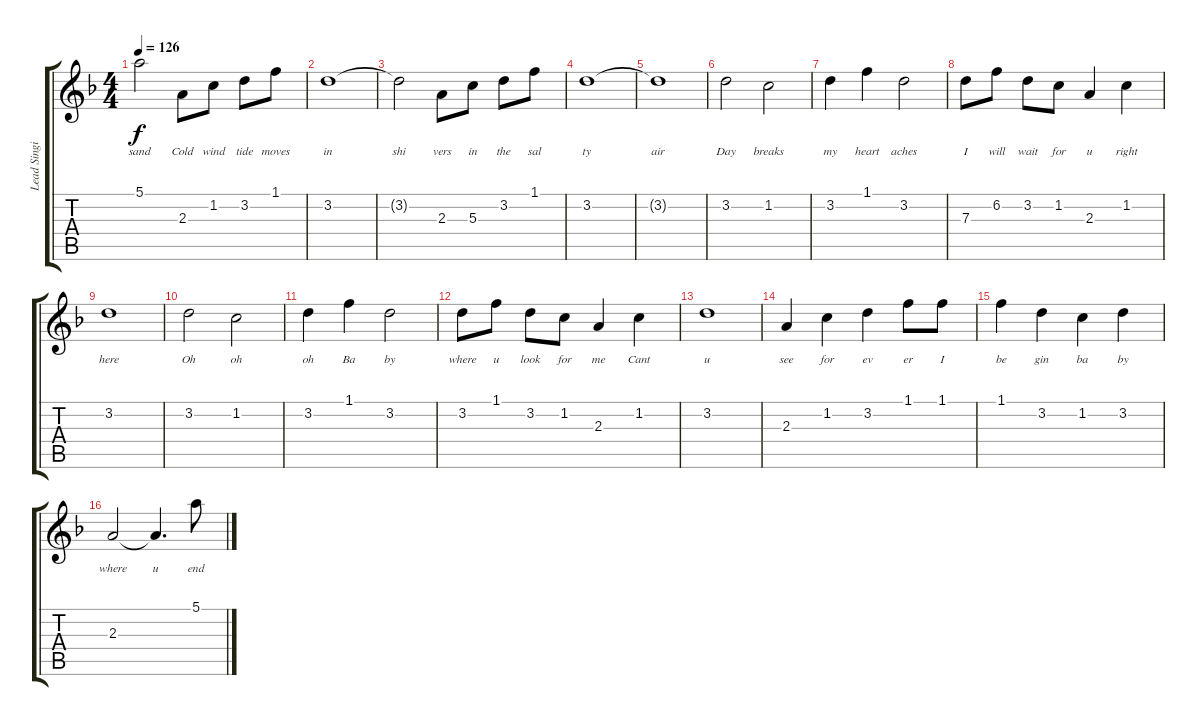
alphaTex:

\track ("Lead Singing" "Lead Singi") {instrument acousticguitarsteel}
\staff {score tabs}
\tuning (E4 B3 G3 D3 A2 E2) {hide}
\ts (4 4)
\tempo 126
\clef g2
\ks dminor
5.1.2{lyrics (0 "sand") lyrics (1 "") lyrics (2 "") lyrics (3 "") lyrics (4 "") dy f} 2.3.8{lyrics (0 "Cold") lyrics (1 "") lyrics (2 "") lyrics (3 "") lyrics (4 "")} 1.2.8{lyrics (0 "wind") lyrics (1 "") lyrics (2 "") lyrics (3 "") lyrics (4 "")} 3.2.8{lyrics (0 "tide") lyrics (1 "") lyrics (2 "") lyrics (3 "") lyrics (4 "")} 1.1.8{lyrics (0 "moves") lyrics (1 "") lyrics (2 "") lyrics (3 "") lyrics (4 "")} |
3.2.1{lyrics (0 "in") lyrics (1 "") lyrics (2 "") lyrics (3 "") lyrics (4 "")} |
3.2{t}.2{lyrics (0 "shi") lyrics (1 "") lyrics (2 "") lyrics (3 "") lyrics (4 "")} 2.3.8{lyrics (0 "vers") lyrics (1 "") lyrics (2 "") lyrics (3 "") lyrics (4 "")} 5.3.8{lyrics (0 "in") lyrics (1 "") lyrics (2 "") lyrics (3 "") lyrics (4 "")} 3.2.8{lyrics (0 "the") lyrics (1 "") lyrics (2 "") lyrics (3 "") lyrics (4 "")} 1.1.8{lyrics (0 "sal") lyrics (1 "") lyrics (2 "") lyrics (3 "") lyrics (4 "")} |
3.2.1{lyrics (0 "ty") lyrics (1 "") lyrics (2 "") lyrics (3 "") lyrics (4 "")} |
3.2{t}.1{lyrics (0 "air") lyrics (1 "") lyrics (2 "") lyrics (3 "") lyrics (4 "")} |
3.2.2{lyrics (0 "Day") lyrics (1 "") lyrics (2 "") lyrics (3 "") lyrics (4 "")} 1.2.2{lyrics (0 "breaks") lyrics (1 "") lyrics (2 "") lyrics (3 "") lyrics (4 "")} |
3.2.4{lyrics (0 "my") lyrics (1 "") lyrics (2 "") lyrics (3 "") lyrics (4 "")} 1.1.4{lyrics (0 "heart") lyrics (1 "") lyrics (2 "") lyrics (3 "") lyrics (4 "")} 3.2.2{lyrics (0 "aches") lyrics (1 "") lyrics (2 "") lyrics (3 "") lyrics (4 "")} |
7.3.8{lyrics (0 "I") lyrics (1 "") lyrics (2 "") lyrics (3 "") lyrics (4 "")} 6.2.8{lyrics (0 "will") lyrics (1 "") lyrics (2 "") lyrics (3 "") lyrics (4 "")} 3.2.8{lyrics (0 "wait") lyrics (1 "") lyrics (2 "") lyrics (3 "") lyrics (4 "")} 1.2.8{lyrics (0 "for") lyrics (1 "") lyrics (2 "") lyrics (3 "") lyrics (4 "")} 2.3.4{lyrics (0 "u") lyrics (1 "") lyrics (2 "") lyrics (3 "") lyrics (4 "")} 1.2.4{lyrics (0 "right") lyrics (1 "") lyrics (2 "") lyrics (3 "") lyrics (4 "")} |
3.2.1{lyrics (0 "here") lyrics (1 "") lyrics (2 "") lyrics (3 "") lyrics (4 "")} |
3.2.2{lyrics (0 "Oh") lyrics (1 "") lyrics (2 "") lyrics (3 "") lyrics (4 "")} 1.2.2{lyrics (0 "oh") lyrics (1 "") lyrics (2 "") lyrics (3 "") lyrics (4 "")} |
3.2.4{lyrics (0 "oh") lyrics (1 "") lyrics (2 "") lyrics (3 "") lyrics (4 "")} 1.1.4{lyrics (0 "Ba") lyrics (1 "") lyrics (2 "") lyrics (3 "") lyrics (4 "")} 3.2.2{lyrics (0 "by") lyrics (1 "") lyrics (2 "") lyrics (3 "") lyrics (4 "")} |
3.2.8{lyrics (0 "where") lyrics (1 "") lyrics (2 "") lyrics (3 "") lyrics (4 "")} 1.1.8{lyrics (0 "u") lyrics (1 "") lyrics (2 "") lyrics (3 "") lyrics (4 "")} 3.2.8{lyrics (0 "look") lyrics (1 "") lyrics (2 "") lyrics (3 "") lyrics (4 "")} 1.2.8{lyrics (0 "for") lyrics (1 "") lyrics (2 "") lyrics (3 "") lyrics (4 "")} 2.3.4{lyrics (0 "me") lyrics (1 "") lyrics (2 "") lyrics (3 "") lyrics (4 "")} 1.2.4{lyrics (0 "Cant") lyrics (1 "") lyrics (2 "") lyrics (3 "") lyrics (4 "")} |
3.2.1{lyrics (0 "u") lyrics (1 "") lyrics (2 "") lyrics (3 "") lyrics (4 "")} |
2.3.4{lyrics (0 "see") lyrics (1 "") lyrics (2 "") lyrics (3 "") lyrics (4 "")} 1.2.4{lyrics (0 "for") lyrics (1 "") lyrics (2 "") lyrics (3 "") lyrics (4 "")} 3.2.4{lyrics (0 "ev") lyrics (1 "") lyrics (2 "") lyrics (3 "") lyrics (4 "")} 1.1.8{lyrics (0 "er") lyrics (1 "") lyrics (2 "") lyrics (3 "") lyrics (4 "")} 1.1.8{lyrics (0 "I") lyrics (1 "") lyrics (2 "") lyrics (3 "") lyrics (4 "")} |
1.1.4{lyrics (0 "be") lyrics (1 "") lyrics (2 "") lyrics (3 "") lyrics (4 "")} 3.2.4{lyrics (0 "gin") lyrics (1 "") lyrics (2 "") lyrics (3 "") lyrics (4 "")} 1.2.4{lyrics (0 "ba") lyrics (1 "") lyrics (2 "") lyrics (3 "") lyrics (4 "")} 3.2.4{lyrics (0 "by") lyrics (1 "") lyrics (2 "") lyrics (3 "") lyrics (4 "")} |
2.3.2{lyrics (0 "where") lyrics (1 "") lyrics (2 "") lyrics (3 "") lyrics (4 "")} 2.3{t}.4{d lyrics (0 "u") lyrics (1 "") lyrics (2 "") lyrics (3 "") lyrics (4 "")} 5.1.8{lyrics (0 "end") lyrics (1 "") lyrics (2 "") lyrics (3 "") lyrics (4 "")}
